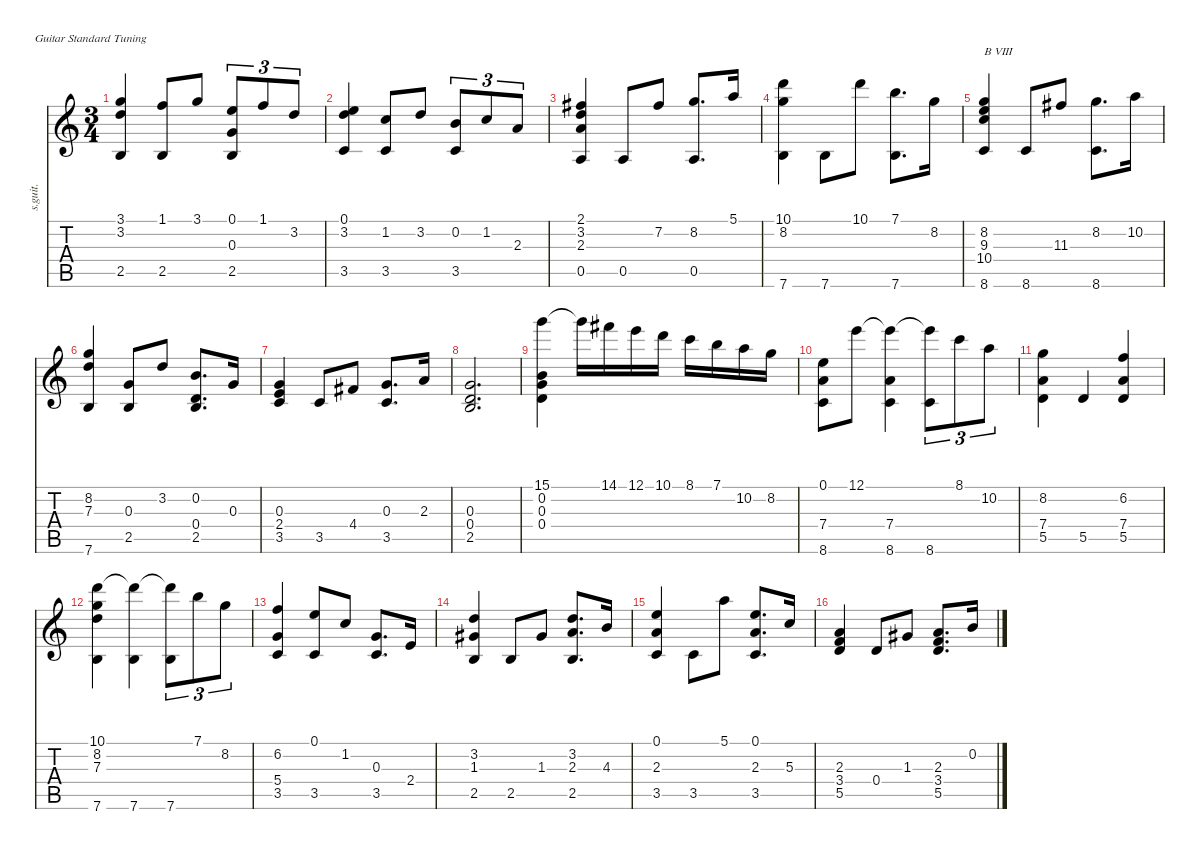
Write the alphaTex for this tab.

\defaultSystemsLayout 4
\hideDynamics
\bracketExtendMode nobrackets
\track ("guitare" "s.guit.") {instrument acousticguitarnylon}
\staff {score tabs}
\tuning (E4 B3 G3 D3 A2 E2)
\ts (3 4)
\tempo (60 hide)
\clef g2
\ks c
(3.1 3.2 2.5).4{lyrics (0 "") lyrics (1 "") lyrics (2 "") lyrics (3 "") lyrics (4 "") dy f} (1.1 2.5).8{lyrics (0 "") lyrics (1 "") lyrics (2 "") lyrics (3 "") lyrics (4 "")} 3.1.8{lyrics (0 "") lyrics (1 "") lyrics (2 "") lyrics (3 "") lyrics (4 "")} (0.1 0.3 2.5).8{tu (3 2) lyrics (0 "") lyrics (1 "") lyrics (2 "") lyrics (3 "") lyrics (4 "")} 1.1.8{tu (3 2) lyrics (0 "") lyrics (1 "") lyrics (2 "") lyrics (3 "") lyrics (4 "")} 3.2.8{tu (3 2) lyrics (0 "") lyrics (1 "") lyrics (2 "") lyrics (3 "") lyrics (4 "")} |
(0.1 3.2 3.5).4{lyrics (0 "") lyrics (1 "") lyrics (2 "") lyrics (3 "") lyrics (4 "")} (1.2 3.5).8{lyrics (0 "") lyrics (1 "") lyrics (2 "") lyrics (3 "") lyrics (4 "")} 3.2.8{lyrics (0 "") lyrics (1 "") lyrics (2 "") lyrics (3 "") lyrics (4 "")} (0.2 3.5).8{tu (3 2) lyrics (0 "") lyrics (1 "") lyrics (2 "") lyrics (3 "") lyrics (4 "")} 1.2.8{tu (3 2) lyrics (0 "") lyrics (1 "") lyrics (2 "") lyrics (3 "") lyrics (4 "")} 2.3.8{tu (3 2) lyrics (0 "") lyrics (1 "") lyrics (2 "") lyrics (3 "") lyrics (4 "")} |
(2.1{acc #} 3.2 2.3 0.5).4{lyrics (0 "") lyrics (1 "") lyrics (2 "") lyrics (3 "") lyrics (4 "")} 0.5.8{lyrics (0 "") lyrics (1 "") lyrics (2 "") lyrics (3 "") lyrics (4 "")} 7.2{acc #}.8{lyrics (0 "") lyrics (1 "") lyrics (2 "") lyrics (3 "") lyrics (4 "")} (8.2 0.5).8{d lyrics (0 "") lyrics (1 "") lyrics (2 "") lyrics (3 "") lyrics (4 "")} 5.1.16{lyrics (0 "") lyrics (1 "") lyrics (2 "") lyrics (3 "") lyrics (4 "")} |
(10.1 8.2 7.6).4{lyrics (0 "") lyrics (1 "") lyrics (2 "") lyrics (3 "") lyrics (4 "")} 7.6.8{lyrics (0 "") lyrics (1 "") lyrics (2 "") lyrics (3 "") lyrics (4 "")} 10.1.8{lyrics (0 "") lyrics (1 "") lyrics (2 "") lyrics (3 "") lyrics (4 "")} (7.1 7.6).8{d lyrics (0 "") lyrics (1 "") lyrics (2 "") lyrics (3 "") lyrics (4 "")} 8.2.16{lyrics (0 "") lyrics (1 "") lyrics (2 "") lyrics (3 "") lyrics (4 "")} |
(8.2 9.3 10.4 8.6).4{txt "B VIII" lyrics (0 "") lyrics (1 "") lyrics (2 "") lyrics (3 "") lyrics (4 "")} 8.6.8{lyrics (0 "") lyrics (1 "") lyrics (2 "") lyrics (3 "") lyrics (4 "")} 11.3{acc #}.8{lyrics (0 "") lyrics (1 "") lyrics (2 "") lyrics (3 "") lyrics (4 "")} (8.2 8.6).8{d lyrics (0 "") lyrics (1 "") lyrics (2 "") lyrics (3 "") lyrics (4 "")} 10.2.16{lyrics (0 "") lyrics (1 "") lyrics (2 "") lyrics (3 "") lyrics (4 "")} |
(8.2 7.3 7.6).4{lyrics (0 "") lyrics (1 "") lyrics (2 "") lyrics (3 "") lyrics (4 "")} (0.3 2.5).8{lyrics (0 "") lyrics (1 "") lyrics (2 "") lyrics (3 "") lyrics (4 "")} 3.2.8{lyrics (0 "") lyrics (1 "") lyrics (2 "") lyrics (3 "") lyrics (4 "")} (0.2 0.4 2.5).8{d lyrics (0 "") lyrics (1 "") lyrics (2 "") lyrics (3 "") lyrics (4 "")} 0.3.16{lyrics (0 "") lyrics (1 "") lyrics (2 "") lyrics (3 "") lyrics (4 "")} |
(0.3 2.4 3.5).4{lyrics (0 "") lyrics (1 "") lyrics (2 "") lyrics (3 "") lyrics (4 "")} 3.5.8{lyrics (0 "") lyrics (1 "") lyrics (2 "") lyrics (3 "") lyrics (4 "")} 4.4{acc #}.8{lyrics (0 "") lyrics (1 "") lyrics (2 "") lyrics (3 "") lyrics (4 "")} (0.3 3.5).8{d lyrics (0 "") lyrics (1 "") lyrics (2 "") lyrics (3 "") lyrics (4 "")} 2.3.16{lyrics (0 "") lyrics (1 "") lyrics (2 "") lyrics (3 "") lyrics (4 "")} |
(0.3 0.4 2.5).2{d lyrics (0 "") lyrics (1 "") lyrics (2 "") lyrics (3 "") lyrics (4 "")} |
(15.1 0.2 0.3 0.4).4{lyrics (0 "") lyrics (1 "") lyrics (2 "") lyrics (3 "") lyrics (4 "")} 15.1{t}.16{lyrics (0 "") lyrics (1 "") lyrics (2 "") lyrics (3 "") lyrics (4 "")} 14.1{acc #}.16{lyrics (0 "") lyrics (1 "") lyrics (2 "") lyrics (3 "") lyrics (4 "")} 12.1.16{lyrics (0 "") lyrics (1 "") lyrics (2 "") lyrics (3 "") lyrics (4 "")} 10.1.16{lyrics (0 "") lyrics (1 "") lyrics (2 "") lyrics (3 "") lyrics (4 "")} 8.1.16{lyrics (0 "") lyrics (1 "") lyrics (2 "") lyrics (3 "") lyrics (4 "")} 7.1.16{lyrics (0 "") lyrics (1 "") lyrics (2 "") lyrics (3 "") lyrics (4 "")} 10.2.16{lyrics (0 "") lyrics (1 "") lyrics (2 "") lyrics (3 "") lyrics (4 "")} 8.2.16{lyrics (0 "") lyrics (1 "") lyrics (2 "") lyrics (3 "") lyrics (4 "")} |
(0.1 7.4 8.6).8{lyrics (0 "") lyrics (1 "") lyrics (2 "") lyrics (3 "") lyrics (4 "")} 12.1.8{lyrics (0 "") lyrics (1 "") lyrics (2 "") lyrics (3 "") lyrics (4 "")} (7.4 8.6 12.1{t}).4{lyrics (0 "") lyrics (1 "") lyrics (2 "") lyrics (3 "") lyrics (4 "")} (12.1{t} 8.6).8{tu (3 2) lyrics (0 "") lyrics (1 "") lyrics (2 "") lyrics (3 "") lyrics (4 "")} 8.1.8{tu (3 2) lyrics (0 "") lyrics (1 "") lyrics (2 "") lyrics (3 "") lyrics (4 "")} 10.2.8{tu (3 2) lyrics (0 "") lyrics (1 "") lyrics (2 "") lyrics (3 "") lyrics (4 "")} |
(8.2 7.4 5.5).4{lyrics (0 "") lyrics (1 "") lyrics (2 "") lyrics (3 "") lyrics (4 "")} 5.5.4{lyrics (0 "") lyrics (1 "") lyrics (2 "") lyrics (3 "") lyrics (4 "")} (6.2 7.4 5.5).4{lyrics (0 "") lyrics (1 "") lyrics (2 "") lyrics (3 "") lyrics (4 "")} |
(10.1 8.2 7.3 7.6).4{lyrics (0 "") lyrics (1 "") lyrics (2 "") lyrics (3 "") lyrics (4 "")} (7.6 10.1{t}).4{lyrics (0 "") lyrics (1 "") lyrics (2 "") lyrics (3 "") lyrics (4 "")} (10.1{t} 7.6).8{tu (3 2) lyrics (0 "") lyrics (1 "") lyrics (2 "") lyrics (3 "") lyrics (4 "")} 7.1.8{tu (3 2) lyrics (0 "") lyrics (1 "") lyrics (2 "") lyrics (3 "") lyrics (4 "")} 8.2.8{tu (3 2) lyrics (0 "") lyrics (1 "") lyrics (2 "") lyrics (3 "") lyrics (4 "")} |
(6.2 5.4 3.5).4{lyrics (0 "") lyrics (1 "") lyrics (2 "") lyrics (3 "") lyrics (4 "")} (0.1 3.5).8{lyrics (0 "") lyrics (1 "") lyrics (2 "") lyrics (3 "") lyrics (4 "")} 1.2.8{lyrics (0 "") lyrics (1 "") lyrics (2 "") lyrics (3 "") lyrics (4 "")} (0.3 3.5).8{d lyrics (0 "") lyrics (1 "") lyrics (2 "") lyrics (3 "") lyrics (4 "")} 2.4.16{lyrics (0 "") lyrics (1 "") lyrics (2 "") lyrics (3 "") lyrics (4 "")} |
(3.2 1.3{acc #} 2.5).4{lyrics (0 "") lyrics (1 "") lyrics (2 "") lyrics (3 "") lyrics (4 "")} 2.5.8{lyrics (0 "") lyrics (1 "") lyrics (2 "") lyrics (3 "") lyrics (4 "")} 1.3{acc #}.8{lyrics (0 "") lyrics (1 "") lyrics (2 "") lyrics (3 "") lyrics (4 "")} (3.2 2.3 2.5).8{d lyrics (0 "") lyrics (1 "") lyrics (2 "") lyrics (3 "") lyrics (4 "")} 4.3.16{lyrics (0 "") lyrics (1 "") lyrics (2 "") lyrics (3 "") lyrics (4 "")} |
(0.1 2.3 3.5).4{lyrics (0 "") lyrics (1 "") lyrics (2 "") lyrics (3 "") lyrics (4 "")} 3.5.8{lyrics (0 "") lyrics (1 "") lyrics (2 "") lyrics (3 "") lyrics (4 "")} 5.1.8{lyrics (0 "") lyrics (1 "") lyrics (2 "") lyrics (3 "") lyrics (4 "")} (0.1 2.3 3.5).8{d lyrics (0 "") lyrics (1 "") lyrics (2 "") lyrics (3 "") lyrics (4 "")} 5.3.16{lyrics (0 "") lyrics (1 "") lyrics (2 "") lyrics (3 "") lyrics (4 "")} |
(2.3 3.4 5.5).4{lyrics (0 "") lyrics (1 "") lyrics (2 "") lyrics (3 "") lyrics (4 "")} 0.4.8{lyrics (0 "") lyrics (1 "") lyrics (2 "") lyrics (3 "") lyrics (4 "")} 1.3{acc #}.8{lyrics (0 "") lyrics (1 "") lyrics (2 "") lyrics (3 "") lyrics (4 "")} (2.3 3.4 5.5).8{d lyrics (0 "") lyrics (1 "") lyrics (2 "") lyrics (3 "") lyrics (4 "")} 0.2.16{lyrics (0 "") lyrics (1 "") lyrics (2 "") lyrics (3 "") lyrics (4 "")}
